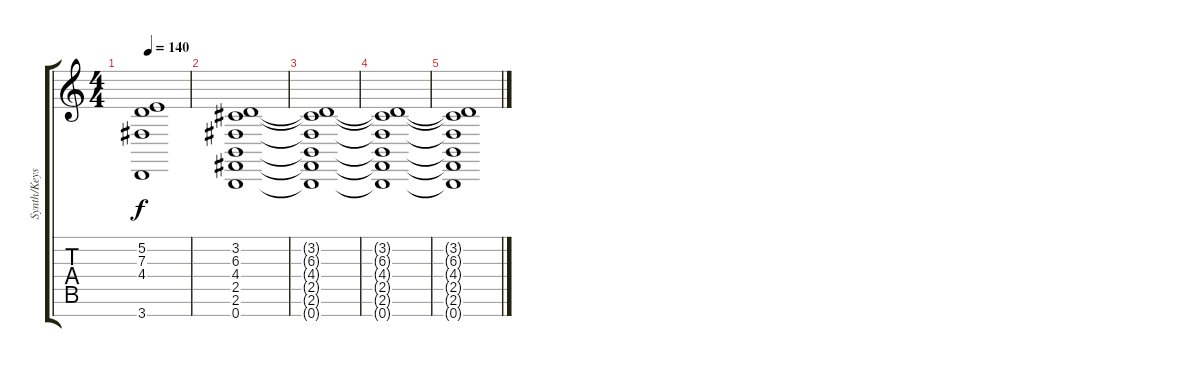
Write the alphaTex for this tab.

\track ("Synth/Keys" "Synth/Keys") {instrument stringensemble1}
\staff {score tabs}
\tuning (E4 B3 G3 D3 A2 E2 B1) {hide}
\ts (4 4)
\tempo 140
\clef g2
\ks c
(5.2 7.3 4.4 3.7).1{dy f} |
(3.2 6.3 4.4 2.5 2.6 0.7).1 |
(3.2{t} 6.3{t} 4.4{t} 2.5{t} 2.6{t} 0.7{t}).1 |
(3.2{t} 6.3{t} 4.4{t} 2.5{t} 2.6{t} 0.7{t}).1 |
(3.2{t} 6.3{t} 4.4{t} 2.5{t} 2.6{t} 0.7{t}).1
